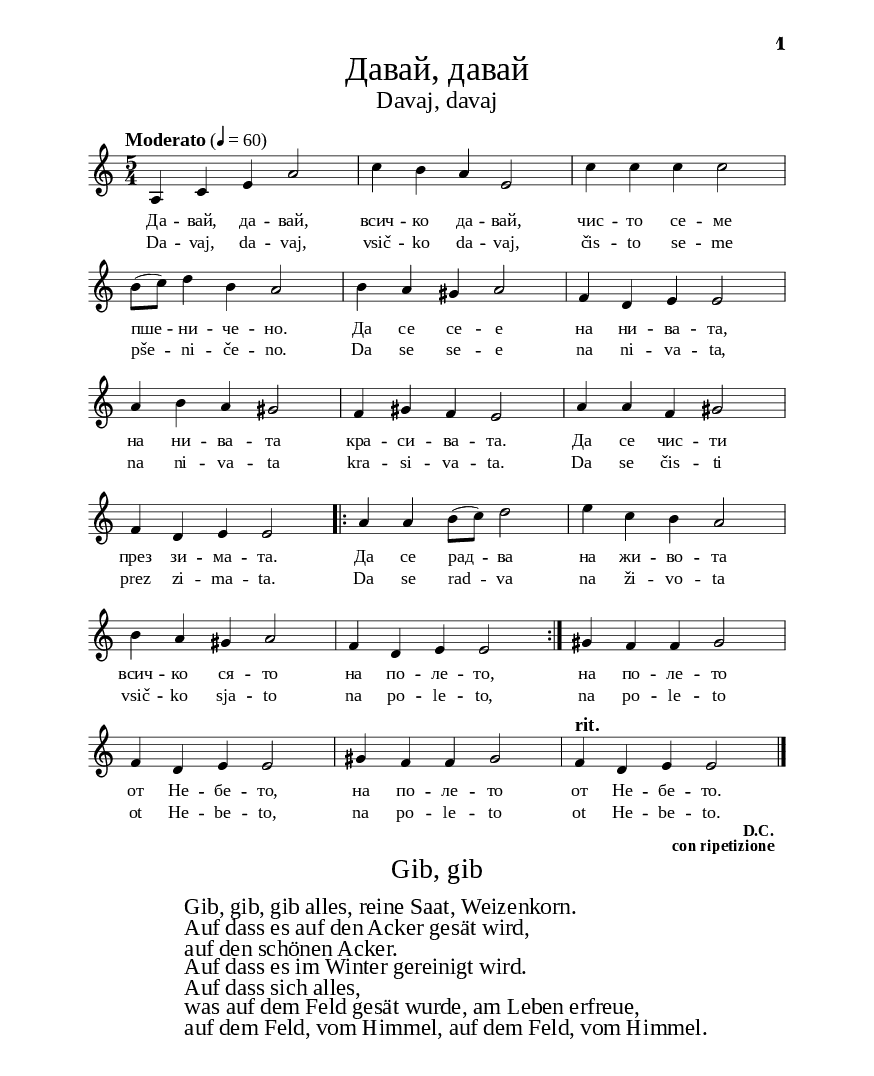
\version "2.24.4"

% include paper part and global functions
\include "include/globals.ily"

\bookpart {
  \label #'ref092_2
  \tocItem \markup "Давай, давай – Davaj, davaj "
  \include "include/bookpart-paper.ily"
  \score {
    \include "include/score-layout.ily"

    \new Voice \absolute  {
      \clef treble
      \key a \minor
      \time 5/4
      \tempoFunc "Moderato" 4 "60"

      a4 c' e' a'2 |c''4 b' a' e'2 | c''4 c'' c'' c''2 \break |

      b'8 ( c'' ) d''4 b' a'2 | b'4 a' gis' a'2 | f'4 d' e' e'2 \break |

      a'4 b' a' gis'2 | f'4 gis' f' e'2 | a'4 a' f' gis'2 \break |

      f'4 d' e' e'2  \bar ".|:"|

      a'4 a' b'8 ( c'' ) d''2 |  e''4 c'' b' a'2 \break | % 13

      b'4 a' gis' a'2 | f'4 d' e' e'2
      \bar ":|." | gis'4 f' f' gis'2 \break |

      f'4 d' e' e'2 | gis'4 f' f' gis'2 | \tempo "rit." f'4  d' e' e'2 | \bar "|."

    }



    \addlyrics {
      Да -- вай, да  -- вай, всич -- ко да -- вай,

      чис -- то се -- ме пше -- ни -- че -- но.

      Да се се -- е на ни -- ва -- та, на ни -- ва -- та кра -- си -- ва -- та.

      Да се чис -- ти през зи -- ма -- та.

      Да се рад -- ва на жи -- во -- та

      всич -- ко ся -- то на по -- ле -- то,

      на по -- ле -- то от Hе -- бе -- то,

      на по -- ле -- то от Hе -- бе -- то.

    }

    \addlyrics {
      Da -- vaj, da  -- vaj, vsič -- ko da -- vaj,

      čis -- to se -- me pše -- ni -- če -- no.

      Da se se -- e na ni -- va -- ta, na ni -- va -- ta kra -- si -- va -- ta.

      Da se čis -- ti prez zi -- ma -- ta.

      Da se rad -- va na ži -- vo -- ta

      vsič -- ko sja -- to na po -- le -- to,

      na po -- le -- to ot He -- be -- to,

      na po -- le -- to ot He -- be -- to.

    }

    \header {
      title = \titleFunc "Давай, давай" "Davaj, davaj"
    }

    \midi{}

  } % score


  \markup \dc-two "D.C.""con ripetizione"

  % include foreign translation(s) of the song
  \version "2.24.4"

\markup \fill-line { \fontsize #deTitleFontSize "Gib, gib" }

\markup \null
\markup \null

\markup \abs-fontsize #11 \override #`(baseline-skip . ,bgCoupletBaselineSkip) {
  \fill-line {
    \hspace #0.1
    \column {
      \line {
        \bold "  "
        \column {
          "Gib, gib, gib alles, reine Saat, Weizenkorn."
          "Auf dass es auf den Acker gesät wird,"
          "auf den schönen Acker."
          "Auf dass es im Winter gereinigt wird."
          "Auf dass sich alles,  "
          "was auf dem Feld gesät wurde, am Leben erfreue,"
          "auf dem Feld, vom Himmel, auf dem Feld, vom Himmel."
        }
      }

    }\hspace #0.1
  }
}


} % bookpart
